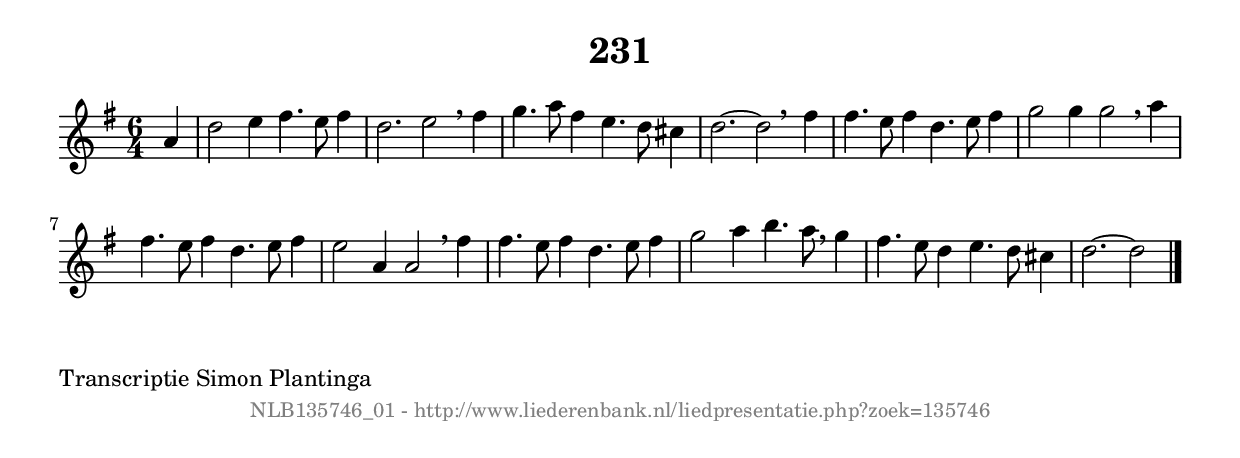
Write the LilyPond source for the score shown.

%
% produced by wce2krn 1.64 (7 June 2014)
%
\version"2.16"
#(append! paper-alist '(("long" . (cons (* 210 mm) (* 2000 mm)))))
#(set-default-paper-size "long")
sb = {\breathe}
mBreak = {\breathe }
bBreak = {\breathe }
x = {\once\override NoteHead #'style = #'cross }
gl=\glissando
itime={\override Staff.TimeSignature #'stencil = ##f }
ficta = {\once\set suggestAccidentals = ##t}
fine = {\once\override Score.RehearsalMark #'self-alignment-X = #1 \mark \markup {\italic{Fine}}}
dc = {\once\override Score.RehearsalMark #'self-alignment-X = #1 \mark \markup {\italic{D.C.}}}
dcf = {\once\override Score.RehearsalMark #'self-alignment-X = #1 \mark \markup {\italic{D.C. al Fine}}}
dcc = {\once\override Score.RehearsalMark #'self-alignment-X = #1 \mark \markup {\italic{D.C. al Coda}}}
ds = {\once\override Score.RehearsalMark #'self-alignment-X = #1 \mark \markup {\italic{D.S.}}}
dsf = {\once\override Score.RehearsalMark #'self-alignment-X = #1 \mark \markup {\italic{D.S. al Fine}}}
dsc = {\once\override Score.RehearsalMark #'self-alignment-X = #1 \mark \markup {\italic{D.S. al Coda}}}
pv = {\set Score.repeatCommands = #'((volta "1"))}
sv = {\set Score.repeatCommands = #'((volta "2"))}
tv = {\set Score.repeatCommands = #'((volta "3"))}
qv = {\set Score.repeatCommands = #'((volta "4"))}
xv = {\set Score.repeatCommands = #'((volta #f))}
\header{ tagline = ""
title = "231"
}
\score {{
\key d \mixolydian
\relative g'
{
\set melismaBusyProperties = #'()
\partial 32*8
\time 6/4
\tempo 4=120
\override Score.MetronomeMark #'transparent = ##t
\override Score.RehearsalMark #'break-visibility = #(vector #t #t #f)
a4 | d2 e4 fis4. e8 fis4 | d2. e2 \sb fis4 | g4. a8 fis4 e4. d8 cis4 | d2.~ d2 \bar ":|:" \bBreak
fis4 | fis4. e8 fis4 d4. e8 fis4 | g2 g4 g2 \sb a4 | fis4. e8 fis4 d4. e8 fis4 | e2 a,4 a2 \mBreak
fis'4 | fis4. e8 fis4 d4. e8 fis4 | g2 a4 b4. a8 \sb g4 | fis4. e8 d4 e4. d8 cis4 | d2.~ d2 \bar "|."
 }}
 \midi { }
 \layout {
            indent = 0.0\cm
}
}
\markup { \wordwrap-string #" 
Transcriptie Simon Plantinga
"}
\markup { \vspace #0 } \markup { \with-color #grey \fill-line { \center-column { \smaller "NLB135746_01 - http://www.liederenbank.nl/liedpresentatie.php?zoek=135746" } } }
